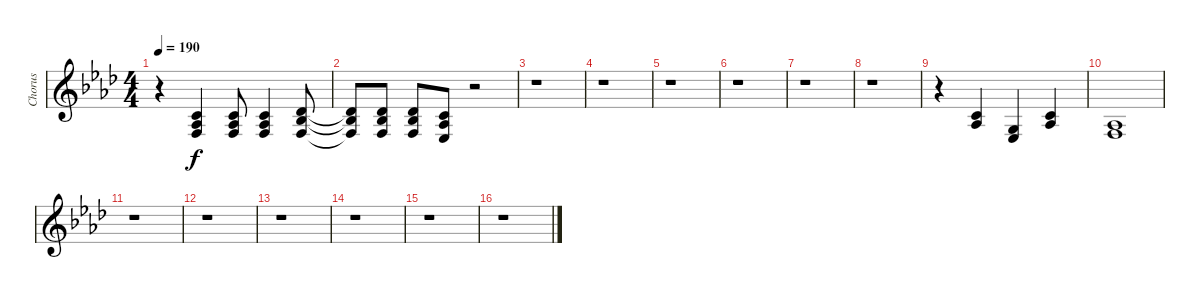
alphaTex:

\track ("Chorus" "Chorus") {instrument lead6voice}
\staff {score}
\tuning (E4 B3 G3 D3 A2 E2) {hide}
\ts (4 4)
\tempo 190
\clef g2
\ks ab
r.4{dy f} (1.2 1.3 3.4).4 (1.2 1.3 3.4).8 (1.2 1.3 3.4).4 (2.2 3.3 3.4).8 |
(2.2{t} 3.3{t} 3.4{t}).8 (2.2 3.3 3.4).8 (2.2 3.3 3.4).8 (1.2 1.3 1.4).8 r.2 |
r.1 |
r.1 |
r.1 |
r.1 |
r.1 |
r.1 |
r.4 (1.2 1.3).4 (0.3 1.4).4 (1.2 1.3).4 |
(1.3 3.4).1 |
r.1 |
r.1 |
r.1 |
r.1 |
r.1 |
r.1
